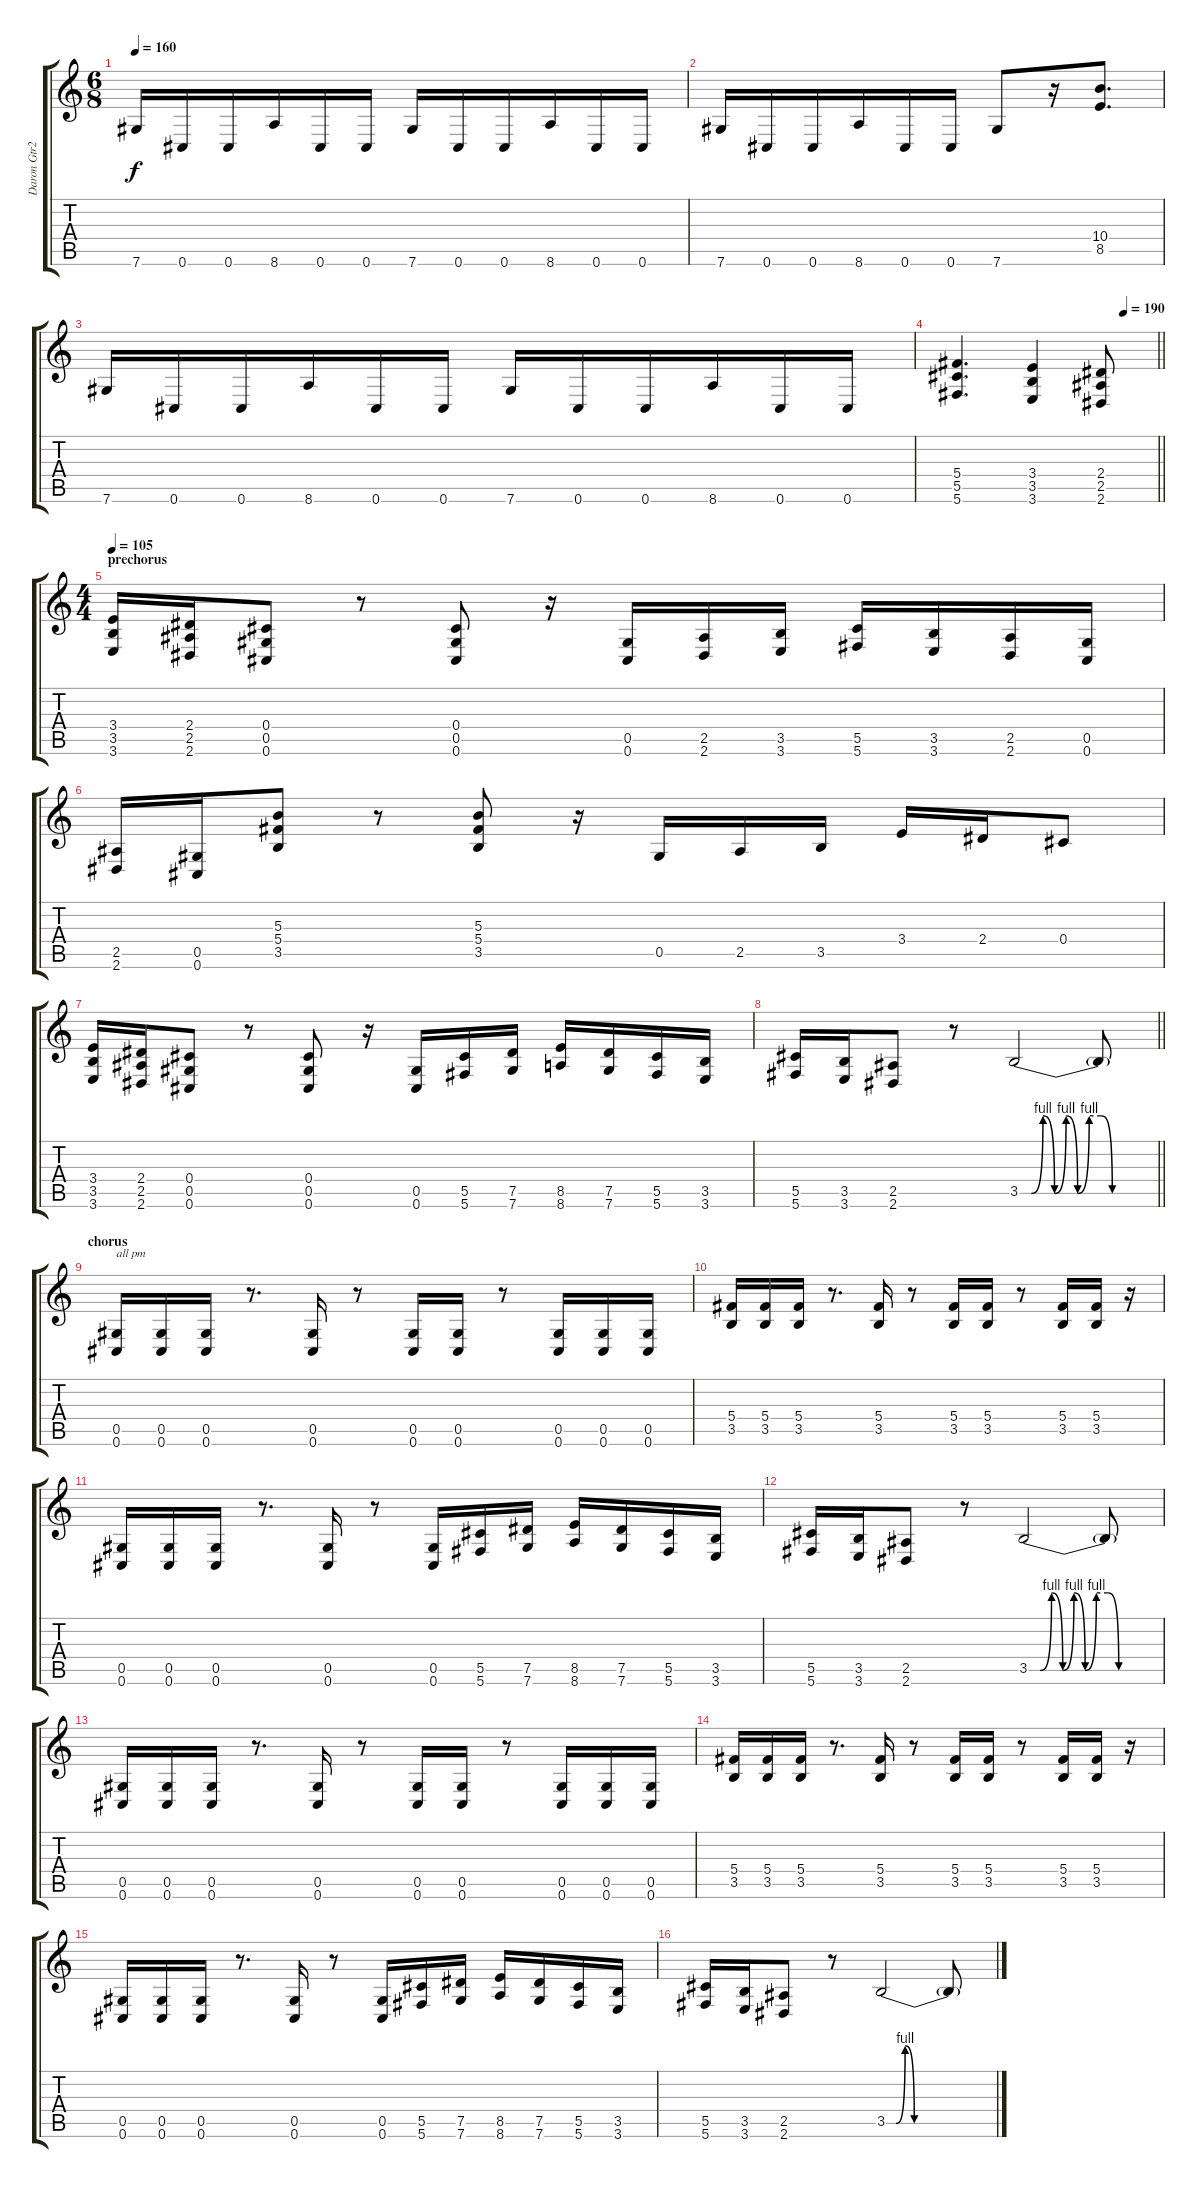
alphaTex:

\track ("Daron Gtr2" "Daron Gtr2") {instrument overdrivenguitar}
\staff {score tabs}
\tuning (Eb4 Bb3 Gb3 Db3 Ab2 Db2) {hide}
\ts (6 8)
\tempo 160
\clef g2
\ks c
7.6.16{dy f} 0.6.16 0.6.16 8.6.16 0.6.16 0.6.16 7.6.16 0.6.16 0.6.16 8.6.16 0.6.16 0.6.16 |
7.6.16 0.6.16 0.6.16 8.6.16 0.6.16 0.6.16 7.6.8 r.16 (10.4 8.5).8{d} |
7.6.16 0.6.16 0.6.16 8.6.16 0.6.16 0.6.16 7.6.16 0.6.16 0.6.16 8.6.16 0.6.16 0.6.16 |
\tempo (190 0.8333333333333334)
\barLineRight lightlight
(5.4 5.5 5.6).4{d} (3.4 3.5 3.6).4 (2.4 2.5 2.6).8 |
\ts (4 4)
\section ("" "prechorus")
\tempo 105
(3.4 3.5 3.6).16 (2.4 2.5 2.6).16 (0.4 0.5 0.6).8 r.8 (0.4 0.5 0.6).8 r.16 (0.5 0.6).16 (2.5 2.6).16 (3.5 3.6).16 (5.5 5.6).16 (3.5 3.6).16 (2.5 2.6).16 (0.5 0.6).16 |
(2.5 2.6).16 (0.5 0.6).16 (5.3 5.4 3.5).8 r.8 (5.3 5.4 3.5).8 r.16 0.5.16 2.5.16 3.5.16 3.4.16 2.4.16 0.4.8 |
(3.4 3.5 3.6).16 (2.4 2.5 2.6).16 (0.4 0.5 0.6).8 r.8 (0.4 0.5 0.6).8 r.16 (0.5 0.6).16 (5.5 5.6).16 (7.5 7.6).16 (8.5 8.6).16 (7.5 7.6).16 (5.5 5.6).16 (3.5 3.6).16 |
\barLineRight lightlight
(5.5 5.6).16 (3.5 3.6).16 (2.5 2.6).8 r.8 3.5{be (custom 0 0 5 0 10 4 15 0 20 4 25 0 30 4 35 4 40 0 60 0)}.2 3.5{t}.8 |
\section ("" "chorus")
(0.5 0.6).16{txt "all pm"} (0.5 0.6).16 (0.5 0.6).16 r.8{d} (0.5 0.6).16 r.8 (0.5 0.6).16 (0.5 0.6).16 r.8 (0.5 0.6).16 (0.5 0.6).16 (0.5 0.6).16 |
(5.4 3.5).16 (5.4 3.5).16 (5.4 3.5).16 r.8{d} (5.4 3.5).16 r.8 (5.4 3.5).16 (5.4 3.5).16 r.8 (5.4 3.5).16 (5.4 3.5).16 r.16 |
(0.5 0.6).16 (0.5 0.6).16 (0.5 0.6).16 r.8{d} (0.5 0.6).16 r.8 (0.5 0.6).16 (5.5 5.6).16 (7.5 7.6).16 (8.5 8.6).16 (7.5 7.6).16 (5.5 5.6).16 (3.5 3.6).16 |
(5.5 5.6).16 (3.5 3.6).16 (2.5 2.6).8 r.8 3.5{be (custom 0 0 5 0 10 4 15 0 20 4 25 0 30 4 35 4 40 0 60 0)}.2 3.5{t}.8 |
(0.5 0.6).16 (0.5 0.6).16 (0.5 0.6).16 r.8{d} (0.5 0.6).16 r.8 (0.5 0.6).16 (0.5 0.6).16 r.8 (0.5 0.6).16 (0.5 0.6).16 (0.5 0.6).16 |
(5.4 3.5).16 (5.4 3.5).16 (5.4 3.5).16 r.8{d} (5.4 3.5).16 r.8 (5.4 3.5).16 (5.4 3.5).16 r.8 (5.4 3.5).16 (5.4 3.5).16 r.16 |
(0.5 0.6).16 (0.5 0.6).16 (0.5 0.6).16 r.8{d} (0.5 0.6).16 r.8 (0.5 0.6).16 (5.5 5.6).16 (7.5 7.6).16 (8.5 8.6).16 (7.5 7.6).16 (5.5 5.6).16 (3.5 3.6).16 |
(5.5 5.6).16 (3.5 3.6).16 (2.5 2.6).8 r.8 3.5{be (custom 0 0 5 0 10 4 15 0 60 0)}.2 3.5{t}.8
